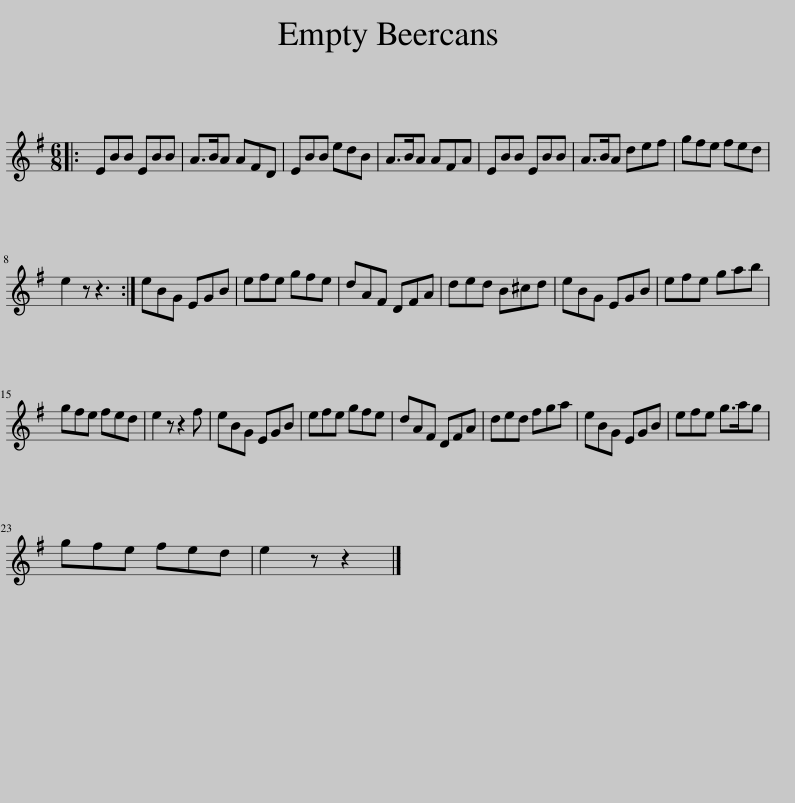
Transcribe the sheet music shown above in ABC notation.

X:1
L:1/8
M:6/8
I:linebreak $
K:Emin
V:1 treble
V:1
|: EBB EBB | A>BA AFD | EBB edB | A>BA AFA | EBB EBB | %5
 A>BA def | gfe fed |$ e2 z z3 :| eBG EGB | efe gfe | %10
 dAF DFA | ded B^cd | eBG EGB | efe gab |$ gfe fed | %15
 e2 z z2 f | eBG EGB | efe gfe | dAF DFA | ded fga | %20
 eBG EGB | efe g>ag |$ gfe fed | e2 z z2 |] %24
